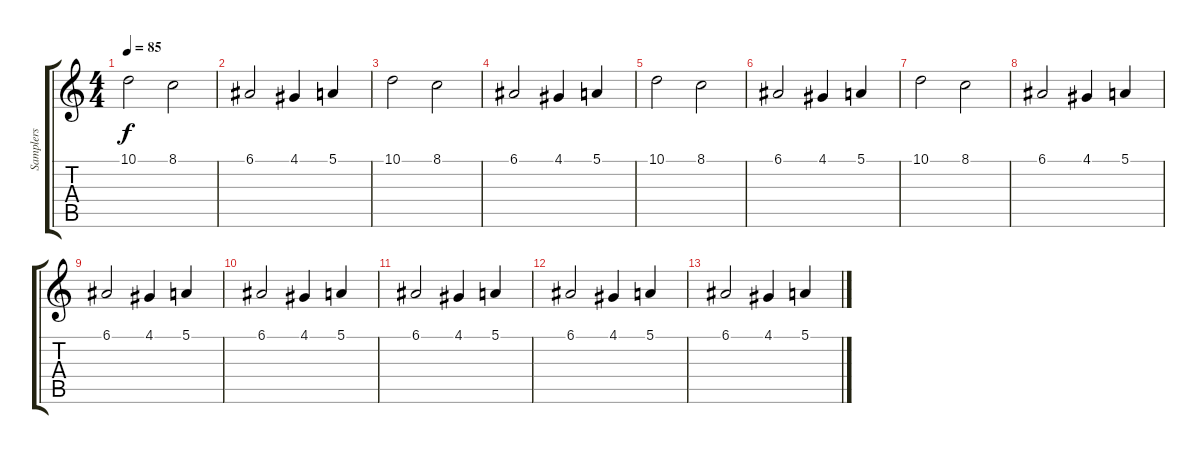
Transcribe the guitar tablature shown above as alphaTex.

\track ("Samplers" "Samplers") {instrument stringensemble1}
\staff {score tabs}
\tuning (E4 B3 G3 D3 A2 E2) {hide}
\ts (4 4)
\tempo 85
\clef g2
\ks c
10.1.2{dy f} 8.1.2 |
6.1.2 4.1.4 5.1.4 |
10.1.2 8.1.2 |
6.1.2 4.1.4 5.1.4 |
10.1.2 8.1.2 |
6.1.2 4.1.4 5.1.4 |
10.1.2 8.1.2 |
6.1.2{volume 0} 4.1.4 5.1.4 |
6.1.2 4.1.4 5.1.4 |
6.1.2 4.1.4 5.1.4 |
6.1.2 4.1.4 5.1.4 |
6.1.2 4.1.4 5.1.4 |
6.1.2 4.1.4 5.1.4
